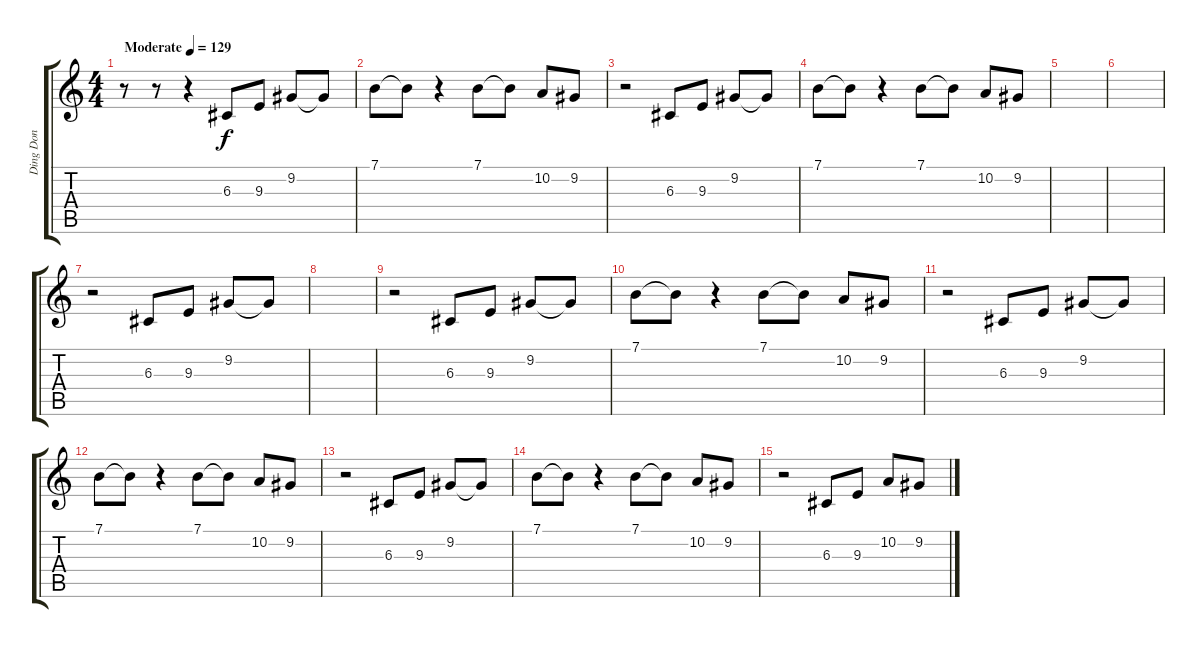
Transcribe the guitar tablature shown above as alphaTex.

\track ("Ding Don" "Ding Don") {instrument pad1newage}
\staff {score tabs}
\tuning (E4 B3 G3 D3 A2 E2) {hide}
\ts (4 4)
\tempo (129 "Moderate")
\clef g2
\ks c
r.8{dy f instrument pad1newage} r.8 r.4 6.3.8 9.3.8 9.2.8 9.2{t}.8 |
7.1.8 7.1{t}.8 r.4 7.1.8 7.1{t}.8 10.2.8 9.2.8 |
r.2 6.3.8 9.3.8 9.2.8 9.2{t}.8 |
7.1.8 7.1{t}.8 r.4 7.1.8 7.1{t}.8 10.2.8 9.2.8 |
|
|
r.2 6.3.8 9.3.8 9.2.8 9.2{t}.8 |
|
r.2 6.3.8 9.3.8 9.2.8 9.2{t}.8 |
7.1.8 7.1{t}.8 r.4 7.1.8 7.1{t}.8 10.2.8 9.2.8 |
r.2 6.3.8 9.3.8 9.2.8 9.2{t}.8 |
7.1.8 7.1{t}.8 r.4 7.1.8 7.1{t}.8 10.2.8 9.2.8 |
r.2 6.3.8 9.3.8 9.2.8 9.2{t}.8 |
7.1.8 7.1{t}.8 r.4 7.1.8 7.1{t}.8 10.2.8 9.2.8 |
r.2 6.3.8 9.3.8 10.2.8 9.2.8
